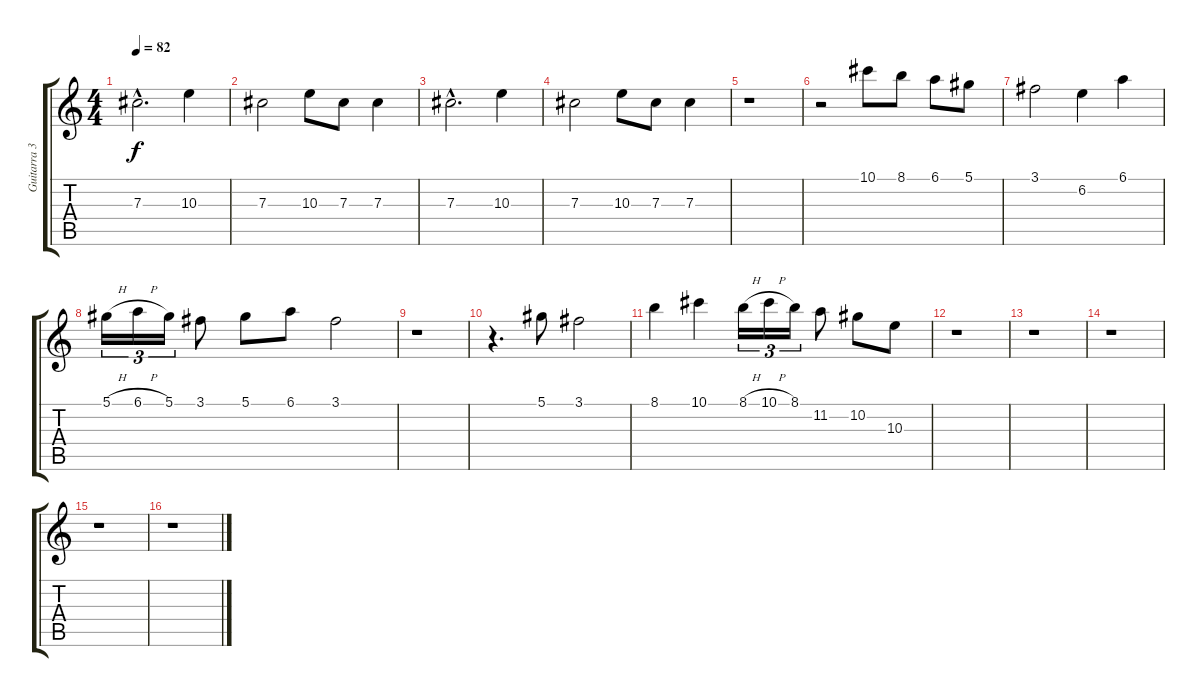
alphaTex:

\track ("Guitarra 3" "Guitarra 3") {instrument acousticguitarsteel}
\staff {score tabs}
\tuning (Eb4 Bb3 Gb3 Db3 Ab2 Eb2) {hide}
\ts (4 4)
\tempo 82
\clef g2
\ks c
7.3{hac}.2{d dy f instrument acousticguitarsteel} 10.3.4 |
7.3.2 10.3.8 7.3.8 7.3.4 |
7.3{hac}.2{d} 10.3.4 |
7.3.2 10.3.8 7.3.8 7.3.4 |
r.1 |
r.2 10.1.8 8.1.8 6.1.8 5.1.8 |
3.1.2 6.2.4 6.1.4 |
5.1{h}.16{tu (3 2)} 6.1{h}.16{tu (3 2)} 5.1.16{tu (3 2)} 3.1.8 5.1.8 6.1.8 3.1.2 |
r.1 |
r.4{d} 5.1.8 3.1.2 |
8.1.4 10.1.4 8.1{h}.16{tu (3 2)} 10.1{h}.16{tu (3 2)} 8.1.16{tu (3 2)} 11.2.8 10.2.8 10.3.8 |
r.1 |
r.1 |
r.1 |
r.1 |
r.1
